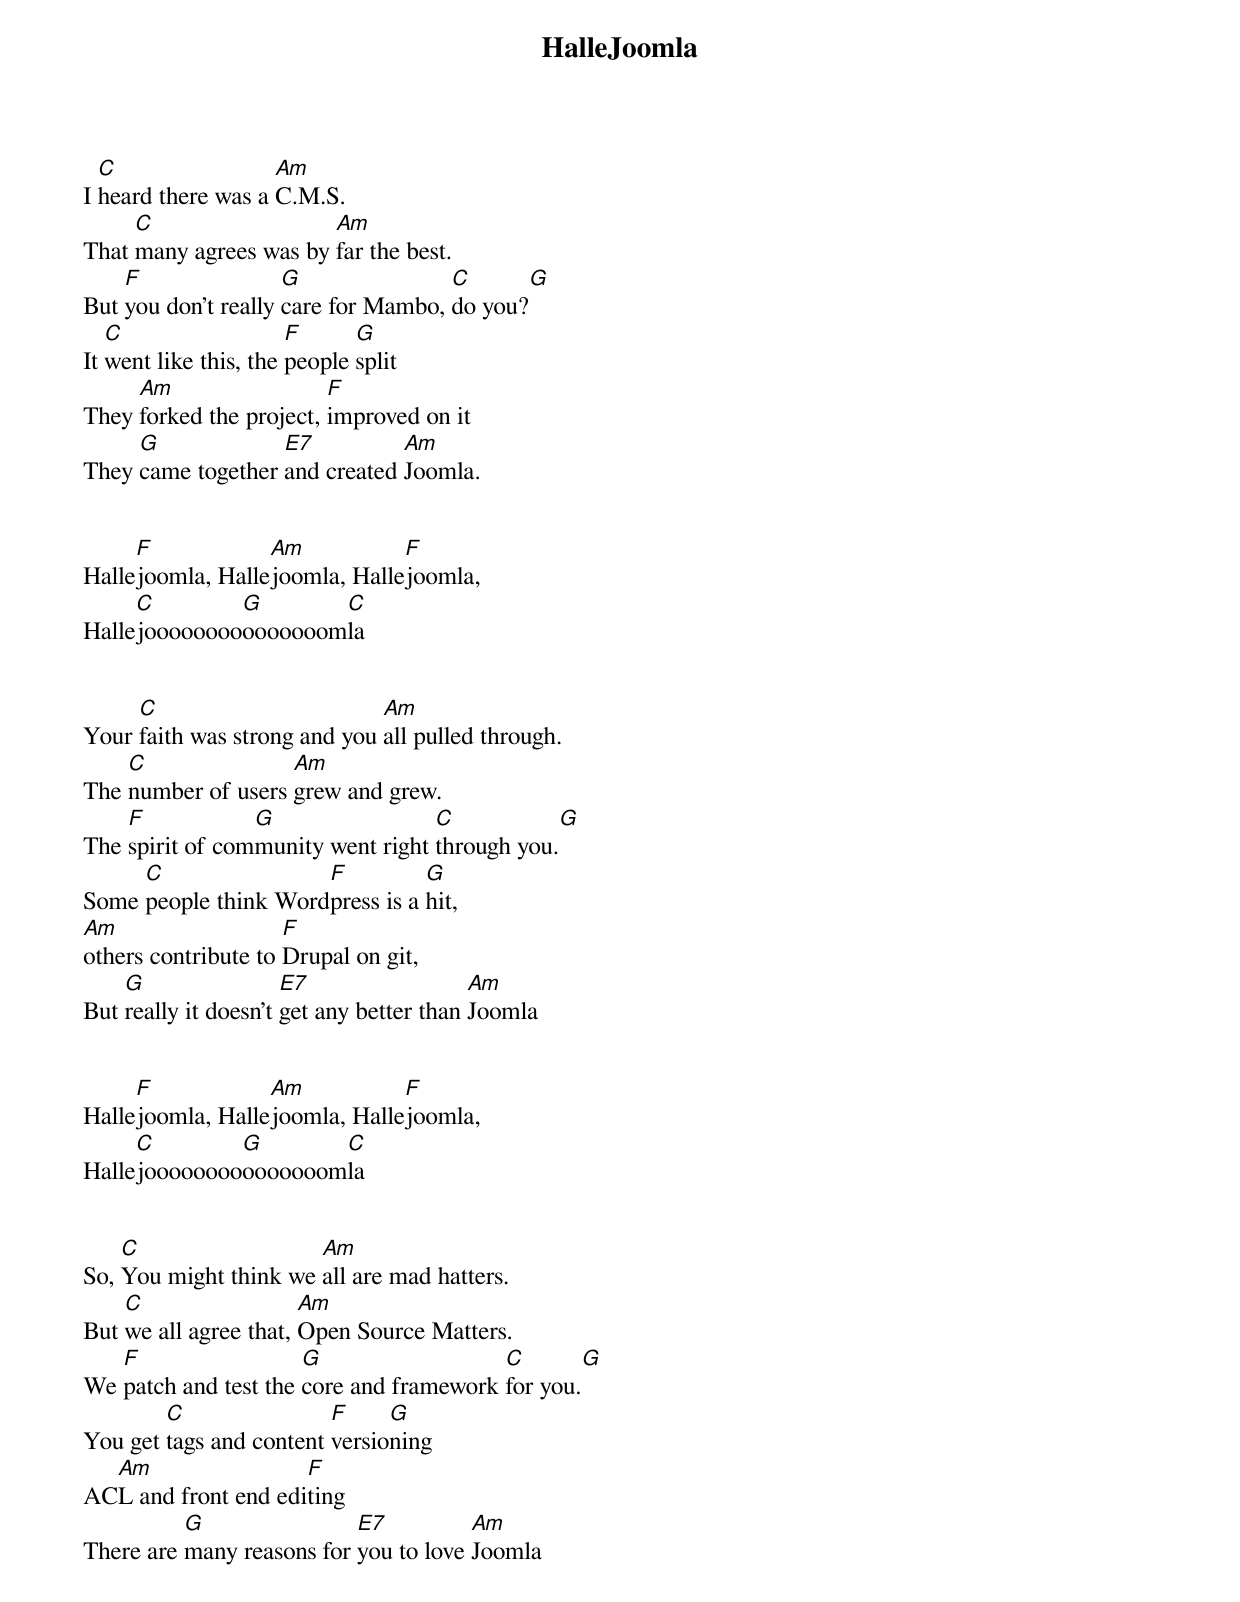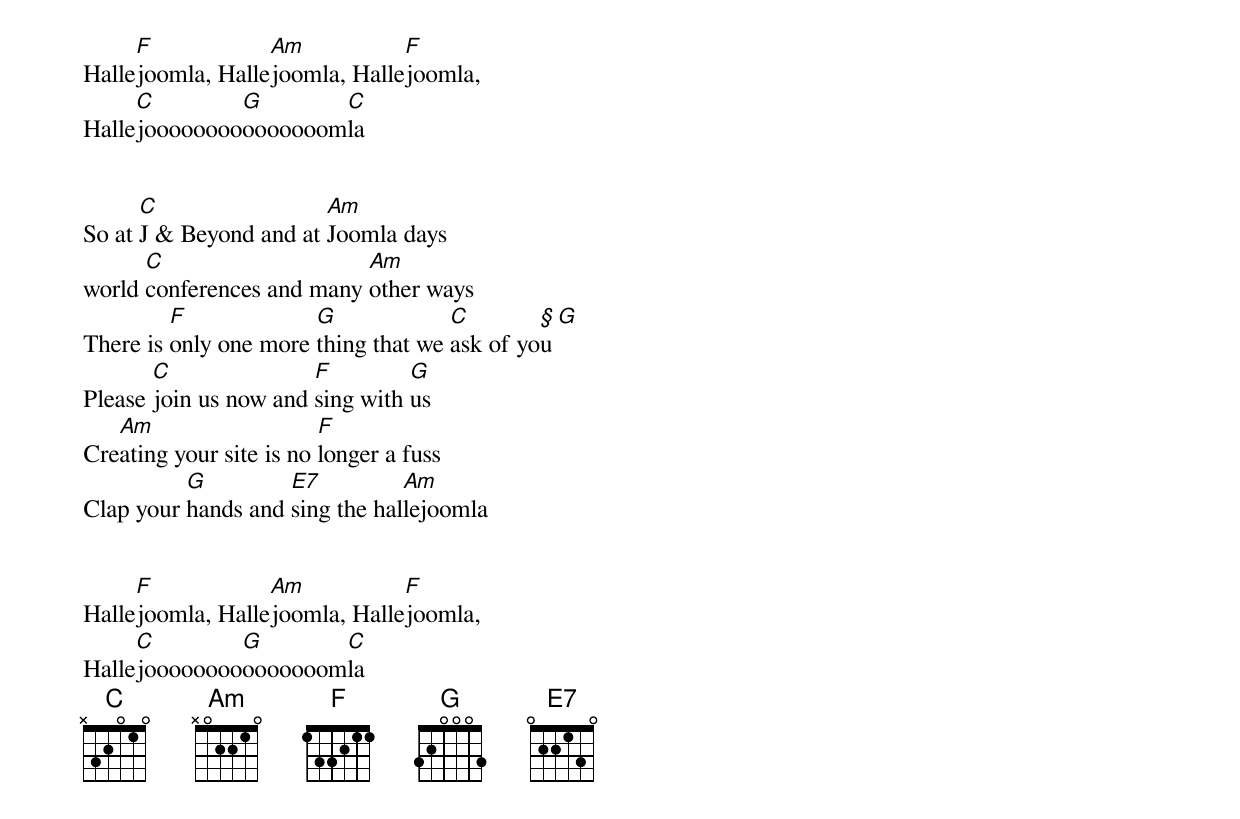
HalleJoomla
  C                 Am
I heard there was a C.M.S.
     C                  Am
That many agrees was by far the best.
    F                G               C        G
But you don’t really care for Mambo, do you?
   C                   F      G
It went like this, the people split
     Am                  F
They forked the project, improved on it
     G             E7          Am
They came together and created Joomla.


     F            Am           F
Hallejoomla, Hallejoomla, Hallejoomla,
     C        G       C
Hallejooooooooooooooomla


     C                        Am
Your faith was strong and you all pulled through.
    C               Am
The number of users grew and grew.
    F            G                 C             G
The spirit of community went right through you.
     C                F          G
Some people think Wordpress is a hit,
Am                   F
others contribute to Drupal on git,
    G                 E7                  Am
But really it doesn’t get any better than Joomla


     F            Am           F
Hallejoomla, Hallejoomla, Hallejoomla,
     C        G       C
Hallejooooooooooooooomla


    C                  Am
So, You might think we all are mad hatters.
    C                  Am
But we all agree that, Open Source Matters.
   F                  G                  C        G
We patch and test the core and framework for you.
        C                F     G
You get tags and content versioning
  Am                 F
ACL and front end editing
          G                E7          Am
There are many reasons for you to love Joomla


     F            Am           F
Hallejoomla, Hallejoomla, Hallejoomla,
     C        G       C
Hallejooooooooooooooomla


      C                 Am
So at J & Beyond and at Joomla days
      C                    Am
world conferences and many other ways
         F             G             C        §   G
There is only one more thing that we ask of you
       C               F         G
Please join us now and sing with us
   Am                    F
Creating your site is no longer a fuss
          G         E7          Am
Clap your hands and sing the hallejoomla


     F            Am           F
Hallejoomla, Hallejoomla, Hallejoomla,
     C        G       C
Hallejooooooooooooooomla
